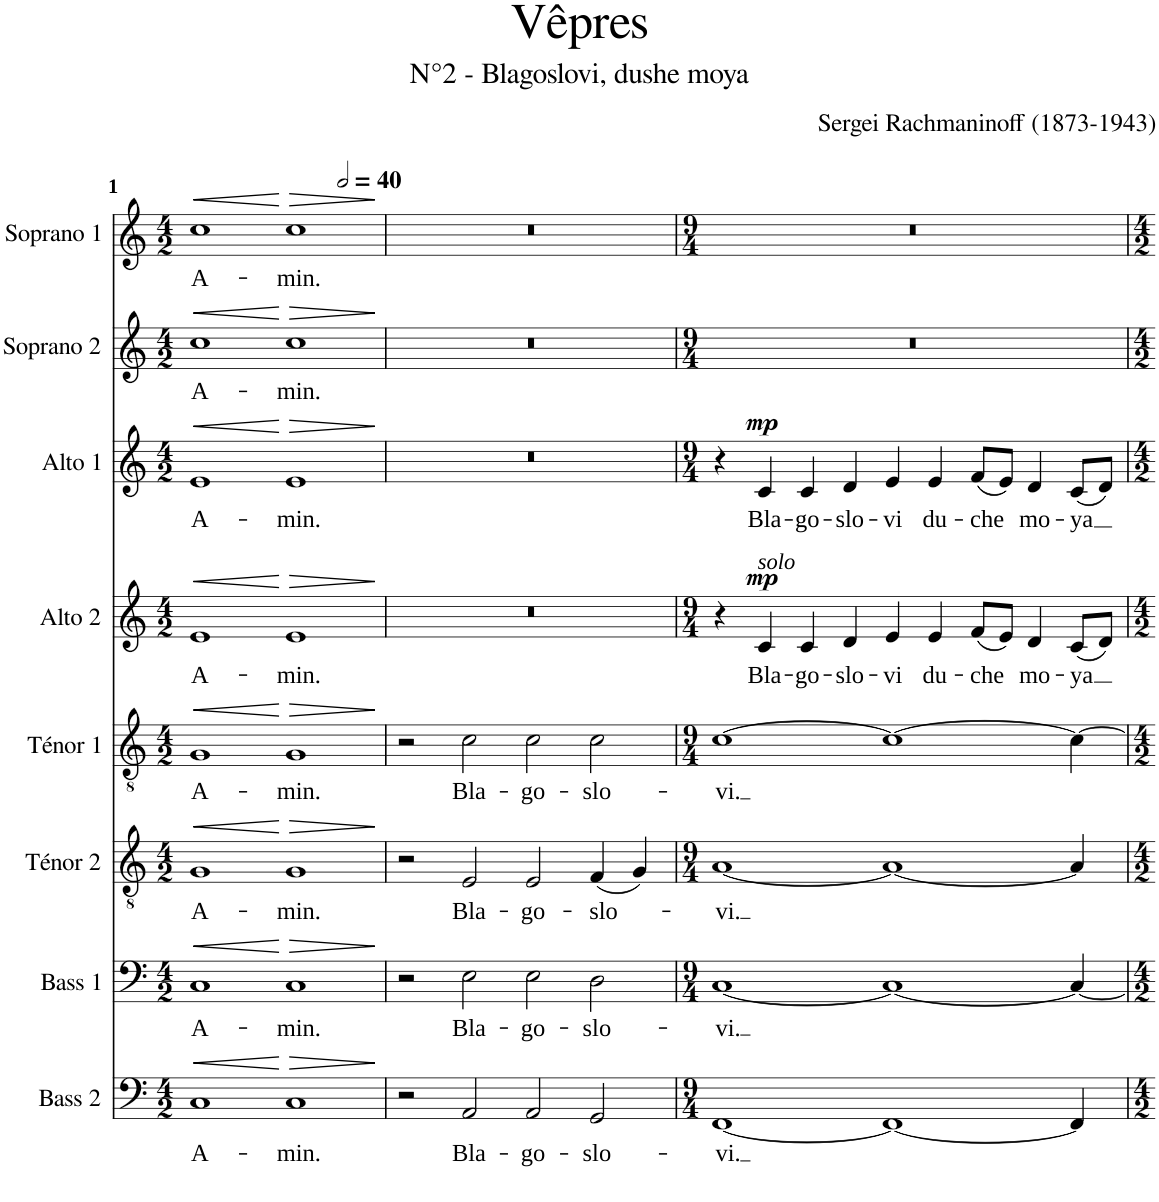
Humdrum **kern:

**kern	**text	**dynam	**kern	**text	**dynam	**kern	**text	**dynam	**kern	**text	**dynam	**kern	**text	**dynam	**kern	**text	**dynam	**kern	**text	**dynam	**kern	**text	**dynam
*part8	*part8	*part8	*part7	*part7	*part7	*part6	*part6	*part6	*part5	*part5	*part5	*part4	*part4	*part4	*part3	*part3	*part3	*part2	*part2	*part2	*part1	*part1	*part1
*staff8	*staff8	*staff8	*staff7	*staff7	*staff7	*staff6	*staff6	*staff6	*staff5	*staff5	*staff5	*staff4	*staff4	*staff4	*staff3	*staff3	*staff3	*staff2	*staff2	*staff2	*staff1	*staff1	*staff1
*I"Bass 2	*	*	*I"Bass 1	*	*	*I"Ténor 2	*	*	*I"Ténor 1	*	*	*I"Alto 2	*	*	*I"Alto 1	*	*	*I"Soprano 2	*	*	*I"Soprano 1	*	*
*I'B2	*	*	*I'B1	*	*	*I'T2	*	*	*I'T1	*	*	*I'A2	*	*	*I'A1	*	*	*I'S2	*	*	*I'S1	*	*
*clefF4	*	*	*clefF4	*	*	*clefGv2	*	*	*clefGv2	*	*	*clefG2	*	*	*clefG2	*	*	*clefG2	*	*	*clefG2	*	*
*k[]	*	*	*k[]	*	*	*k[]	*	*	*k[]	*	*	*k[]	*	*	*k[]	*	*	*k[]	*	*	*k[]	*	*
*M4/2	*	*	*M4/2	*	*	*M4/2	*	*	*M4/2	*	*	*M4/2	*	*	*M4/2	*	*	*M4/2	*	*	*M4/2	*	*
=1	=1	=1	=1	=1	=1	=1	=1	=1	=1	=1	=1	=1	=1	=1	=1	=1	=1	=1	=1	=1	=1	=1	=1
!	!LO:LY:b	!LO:HP:b	!	!LO:LY:b	!LO:HP:b	!	!LO:LY:b	!LO:HP:b	!	!LO:LY:b	!LO:HP:b	!	!LO:LY:b	!LO:HP:b	!	!LO:LY:b	!LO:HP:b	!	!LO:LY:b	!LO:HP:b	!	!LO:LY:b	!LO:HP:b
*	*	*	*	*	*	*	*	*	*	*	*	*	*	*	*	*	*	*	*	*	*^	*	*
1C	A-	<	1C	A-	<	1G	A-	<	1G	A-	<	1e	A-	<	1e	A-	<	1cc	A-	<	1cc	1.ryy	A-	<
!	!LO:LY:b	!LO:HP:n=1:b	!	!LO:LY:b	!LO:HP:n=1:b	!	!LO:LY:b	!LO:HP:n=1:b	!	!LO:LY:b	!LO:HP:n=1:b	!	!LO:LY:b	!LO:HP:n=1:b	!	!LO:LY:b	!LO:HP:n=1:b	!	!LO:LY:b	!LO:HP:n=1:b	!	!	!LO:LY:b	!LO:HP:n=1:b
1C	-min.	[ >	1C	-min.	[ >	1G	-min.	[ >	1G	-min.	[ >	1e	-min.	[ >	1e	-min.	[ >	1cc	-min.	[ >	1cc	.	-min.	[ >
*	*	*	*	*	*	*	*	*	*	*	*	*	*	*	*	*	*	*	*	*	*MM80	*	*	*
.	.	.	.	.	.	.	.	.	.	.	.	.	.	.	.	.	.	.	.	.	.	2ryy	.	.
.	.	]	.	.	]	.	.	]	.	.	]	.	.	]	.	.	]	.	.	]	.	.	.	]
*	*	*	*	*	*	*	*	*	*	*	*	*	*	*	*	*	*	*	*	*	*v	*v	*	*
=2	=2	=2	=2	=2	=2	=2	=2	=2	=2	=2	=2	=2	=2	=2	=2	=2	=2	=2	=2	=2	=2	=2	=2
2r	.	.	2r	.	.	2r	.	.	2r	.	.	0r	.	.	0r	.	.	0r	.	.	0r	.	.
!	!LO:LY:b	!	!	!LO:LY:b	!	!	!LO:LY:b	!	!	!LO:LY:b	!	!	!	!	!	!	!	!	!	!	!	!	!
2AA/	Bla-	.	2E\	Bla-	.	2E/	Bla-	.	2c\	Bla-	.	.	.	.	.	.	.	.	.	.	.	.	.
!	!LO:LY:b	!	!	!LO:LY:b	!	!	!LO:LY:b	!	!	!LO:LY:b	!	!	!	!	!	!	!	!	!	!	!	!	!
2AA/	-go-	.	2E\	-go-	.	2E/	-go-	.	2c\	-go-	.	.	.	.	.	.	.	.	.	.	.	.	.
!	!LO:LY:b	!	!	!LO:LY:b	!	!	!LO:LY:b	!	!	!LO:LY:b	!	!	!	!	!	!	!	!	!	!	!	!	!
2GG/	-slo-	.	2D\	-slo-	.	(4F/	-slo-	.	2c\	-slo-	.	.	.	.	.	.	.	.	.	.	.	.	.
.	.	.	.	.	.	4G/)	.	.	.	.	.	.	.	.	.	.	.	.	.	.	.	.	.
=3	=3	=3	=3	=3	=3	=3	=3	=3	=3	=3	=3	=3	=3	=3	=3	=3	=3	=3	=3	=3	=3	=3	=3
*M9/4	*	*	*M9/4	*	*	*M9/4	*	*	*M9/4	*	*	*M9/4	*	*	*M9/4	*	*	*M9/4	*	*	*M9/4	*	*
!	!LO:LY:b	!	!	!LO:LY:b	!	!	!LO:LY:b	!	!	!LO:LY:b	!	!	!	!	!	!	!	!	!	!	!	!	!
[1FF	-vi.	.	[1C	-vi.	.	[1A	-vi.	.	[1c	-vi.	.	4r	.	.	4r	.	.	4%9r	.	.	4%9r	.	.
!	!	!	!	!	!	!	!	!	!	!	!	!LO:TX:a:i:t=solo	!	!	!	!	!	!	!	!	!	!	!
!	!	!	!	!	!	!	!	!	!	!	!	!	!LO:LY:b	!LO:DY:a	!	!LO:LY:b	!LO:DY:a	!	!	!	!	!	!
.	.	.	.	.	.	.	.	.	.	.	.	4c/	Bla-	mp	4c/	Bla-	mp	.	.	.	.	.	.
!	!	!	!	!	!	!	!	!	!	!	!	!	!LO:LY:b	!	!	!LO:LY:b	!	!	!	!	!	!	!
.	.	.	.	.	.	.	.	.	.	.	.	4c/	-go-	.	4c/	-go-	.	.	.	.	.	.	.
!	!	!	!	!	!	!	!	!	!	!	!	!	!LO:LY:b	!	!	!LO:LY:b	!	!	!	!	!	!	!
.	.	.	.	.	.	.	.	.	.	.	.	4d/	-slo-	.	4d/	-slo-	.	.	.	.	.	.	.
!	!	!	!	!	!	!	!	!	!	!	!	!	!LO:LY:b	!	!	!LO:LY:b	!	!	!	!	!	!	!
1FF_	.	.	1C_	.	.	1A_	.	.	1c_	.	.	4e/	-vi	.	4e/	-vi	.	.	.	.	.	.	.
!	!	!	!	!	!	!	!	!	!	!	!	!	!LO:LY:b	!	!	!LO:LY:b	!	!	!	!	!	!	!
.	.	.	.	.	.	.	.	.	.	.	.	4e/	du-	.	4e/	du-	.	.	.	.	.	.	.
!	!	!	!	!	!	!	!	!	!	!	!	!	!LO:LY:b	!	!	!LO:LY:b	!	!	!	!	!	!	!
.	.	.	.	.	.	.	.	.	.	.	.	(8f/L	-che	.	(8f/L	-che	.	.	.	.	.	.	.
.	.	.	.	.	.	.	.	.	.	.	.	8e/J)	.	.	8e/J)	.	.	.	.	.	.	.	.
!	!	!	!	!	!	!	!	!	!	!	!	!	!LO:LY:b	!	!	!LO:LY:b	!	!	!	!	!	!	!
.	.	.	.	.	.	.	.	.	.	.	.	4d/	mo-	.	4d/	mo-	.	.	.	.	.	.	.
!	!	!	!	!	!	!	!	!	!	!	!	!	!LO:LY:b	!	!	!LO:LY:b	!	!	!	!	!	!	!
4FF/]	.	.	4C/_	.	.	4A/]	.	.	4c\_	.	.	(8c/L	-ya	.	(8c/L	-ya	.	.	.	.	.	.	.
.	.	.	.	.	.	.	.	.	.	.	.	8d/J)	.	.	8d/J)	.	.	.	.	.	.	.	.
=	=	=	=	=	=	=	=	=	=	=	=	=	=	=	=	=	=	=	=	=	=	=	=
*-	*-	*-	*-	*-	*-	*-	*-	*-	*-	*-	*-	*-	*-	*-	*-	*-	*-	*-	*-	*-	*-	*-	*-
